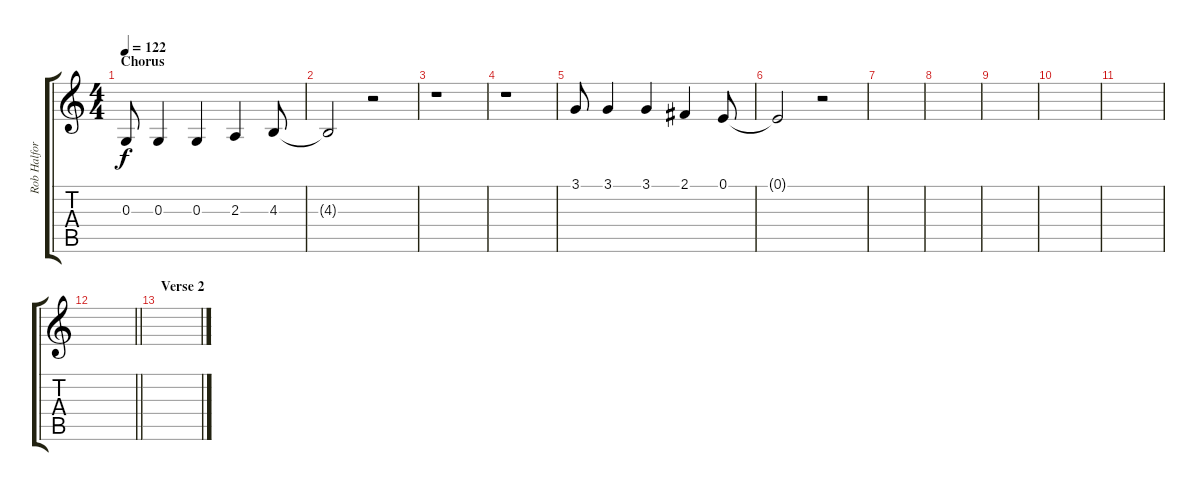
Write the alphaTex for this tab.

\track ("Rob Halford" "Rob Halfor") {instrument altosax}
\staff {score tabs}
\tuning (E4 B3 G3 D3 A2 E2) {hide}
\ts (4 4)
\section ("" "Chorus")
\tempo 122
\clef g2
\ks c
0.3.8{dy f} 0.3.4 0.3.4 2.3.4 4.3.8 |
4.3{t}.2 r.2 |
r.1 |
r.1 |
3.1.8 3.1.4 3.1.4 2.1.4 0.1.8 |
0.1{t}.2 r.2 |
|
|
|
|
|
\barLineRight lightlight
|
\section ("" "Verse 2")
